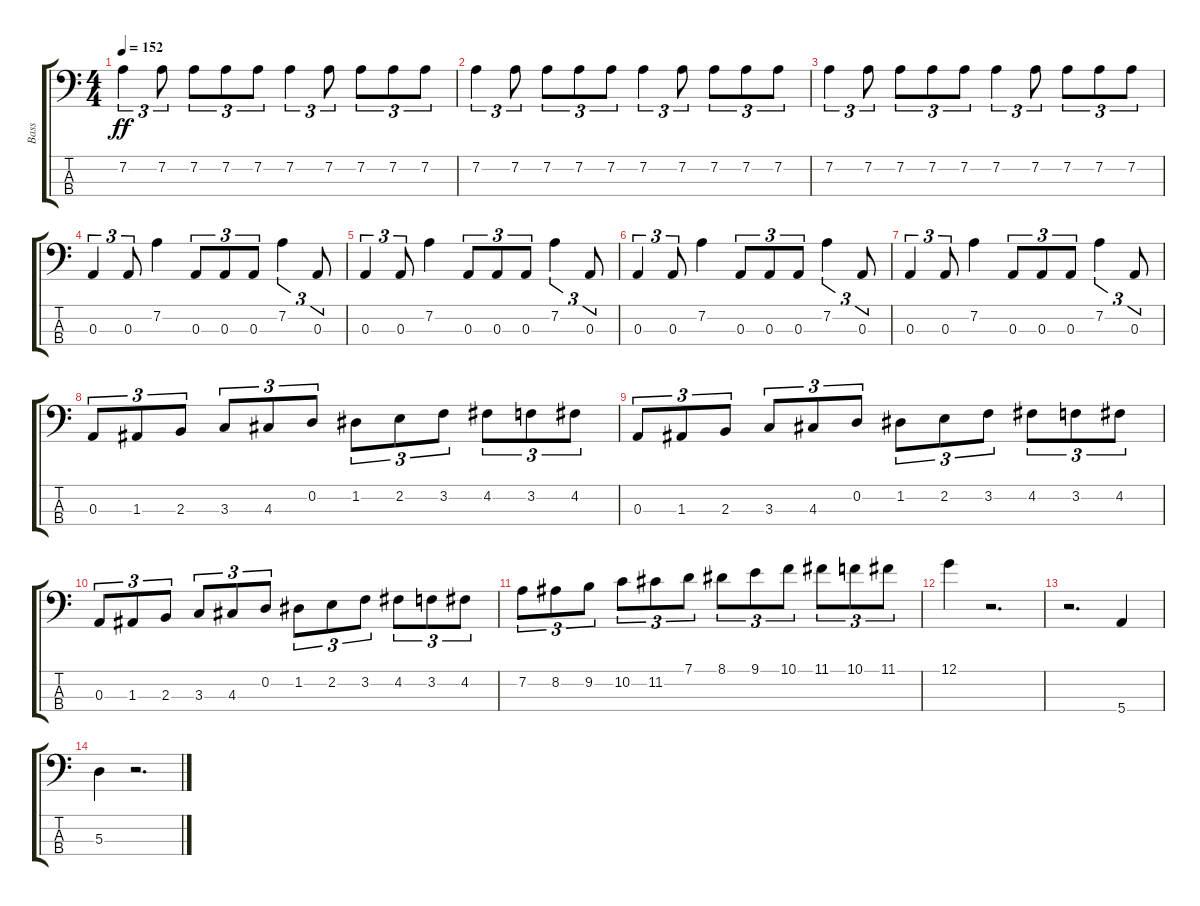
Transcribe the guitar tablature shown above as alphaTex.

\track ("Bass" "Bass") {instrument electricbassfinger}
\staff {score tabs}
\tuning (G2 D2 A1 E1) {hide}
\ts (4 4)
\tempo 152
\clef f4
\ks c
7.2.4{tu (3 2) dy ff} 7.2.8{tu (3 2)} 7.2.8{tu (3 2)} 7.2.8{tu (3 2)} 7.2.8{tu (3 2)} 7.2.4{tu (3 2)} 7.2.8{tu (3 2)} 7.2.8{tu (3 2)} 7.2.8{tu (3 2)} 7.2.8{tu (3 2)} |
7.2.4{tu (3 2)} 7.2.8{tu (3 2)} 7.2.8{tu (3 2)} 7.2.8{tu (3 2)} 7.2.8{tu (3 2)} 7.2.4{tu (3 2)} 7.2.8{tu (3 2)} 7.2.8{tu (3 2)} 7.2.8{tu (3 2)} 7.2.8{tu (3 2)} |
7.2.4{tu (3 2)} 7.2.8{tu (3 2)} 7.2.8{tu (3 2)} 7.2.8{tu (3 2)} 7.2.8{tu (3 2)} 7.2.4{tu (3 2)} 7.2.8{tu (3 2)} 7.2.8{tu (3 2)} 7.2.8{tu (3 2)} 7.2.8{tu (3 2)} |
0.3.4{tu (3 2)} 0.3.8{tu (3 2)} 7.2.4 0.3.8{tu (3 2)} 0.3.8{tu (3 2)} 0.3.8{tu (3 2)} 7.2.4{tu (3 2)} 0.3.8{tu (3 2)} |
0.3.4{tu (3 2)} 0.3.8{tu (3 2)} 7.2.4 0.3.8{tu (3 2)} 0.3.8{tu (3 2)} 0.3.8{tu (3 2)} 7.2.4{tu (3 2)} 0.3.8{tu (3 2)} |
0.3.4{tu (3 2)} 0.3.8{tu (3 2)} 7.2.4 0.3.8{tu (3 2)} 0.3.8{tu (3 2)} 0.3.8{tu (3 2)} 7.2.4{tu (3 2)} 0.3.8{tu (3 2)} |
0.3.4{tu (3 2)} 0.3.8{tu (3 2)} 7.2.4 0.3.8{tu (3 2)} 0.3.8{tu (3 2)} 0.3.8{tu (3 2)} 7.2.4{tu (3 2)} 0.3.8{tu (3 2)} |
0.3.8{tu (3 2)} 1.3.8{tu (3 2)} 2.3.8{tu (3 2)} 3.3.8{tu (3 2)} 4.3.8{tu (3 2)} 0.2.8{tu (3 2)} 1.2.8{tu (3 2)} 2.2.8{tu (3 2)} 3.2.8{tu (3 2)} 4.2.8{tu (3 2)} 3.2.8{tu (3 2)} 4.2.8{tu (3 2)} |
0.3.8{tu (3 2)} 1.3.8{tu (3 2)} 2.3.8{tu (3 2)} 3.3.8{tu (3 2)} 4.3.8{tu (3 2)} 0.2.8{tu (3 2)} 1.2.8{tu (3 2)} 2.2.8{tu (3 2)} 3.2.8{tu (3 2)} 4.2.8{tu (3 2)} 3.2.8{tu (3 2)} 4.2.8{tu (3 2)} |
0.3.8{tu (3 2)} 1.3.8{tu (3 2)} 2.3.8{tu (3 2)} 3.3.8{tu (3 2)} 4.3.8{tu (3 2)} 0.2.8{tu (3 2)} 1.2.8{tu (3 2)} 2.2.8{tu (3 2)} 3.2.8{tu (3 2)} 4.2.8{tu (3 2)} 3.2.8{tu (3 2)} 4.2.8{tu (3 2)} |
7.2.8{tu (3 2)} 8.2.8{tu (3 2)} 9.2.8{tu (3 2)} 10.2.8{tu (3 2)} 11.2.8{tu (3 2)} 7.1.8{tu (3 2)} 8.1.8{tu (3 2)} 9.1.8{tu (3 2)} 10.1.8{tu (3 2)} 11.1.8{tu (3 2)} 10.1.8{tu (3 2)} 11.1.8{tu (3 2)} |
12.1.4 r.2{d} |
r.2{d} 5.4.4 |
5.3.4 r.2{d}
